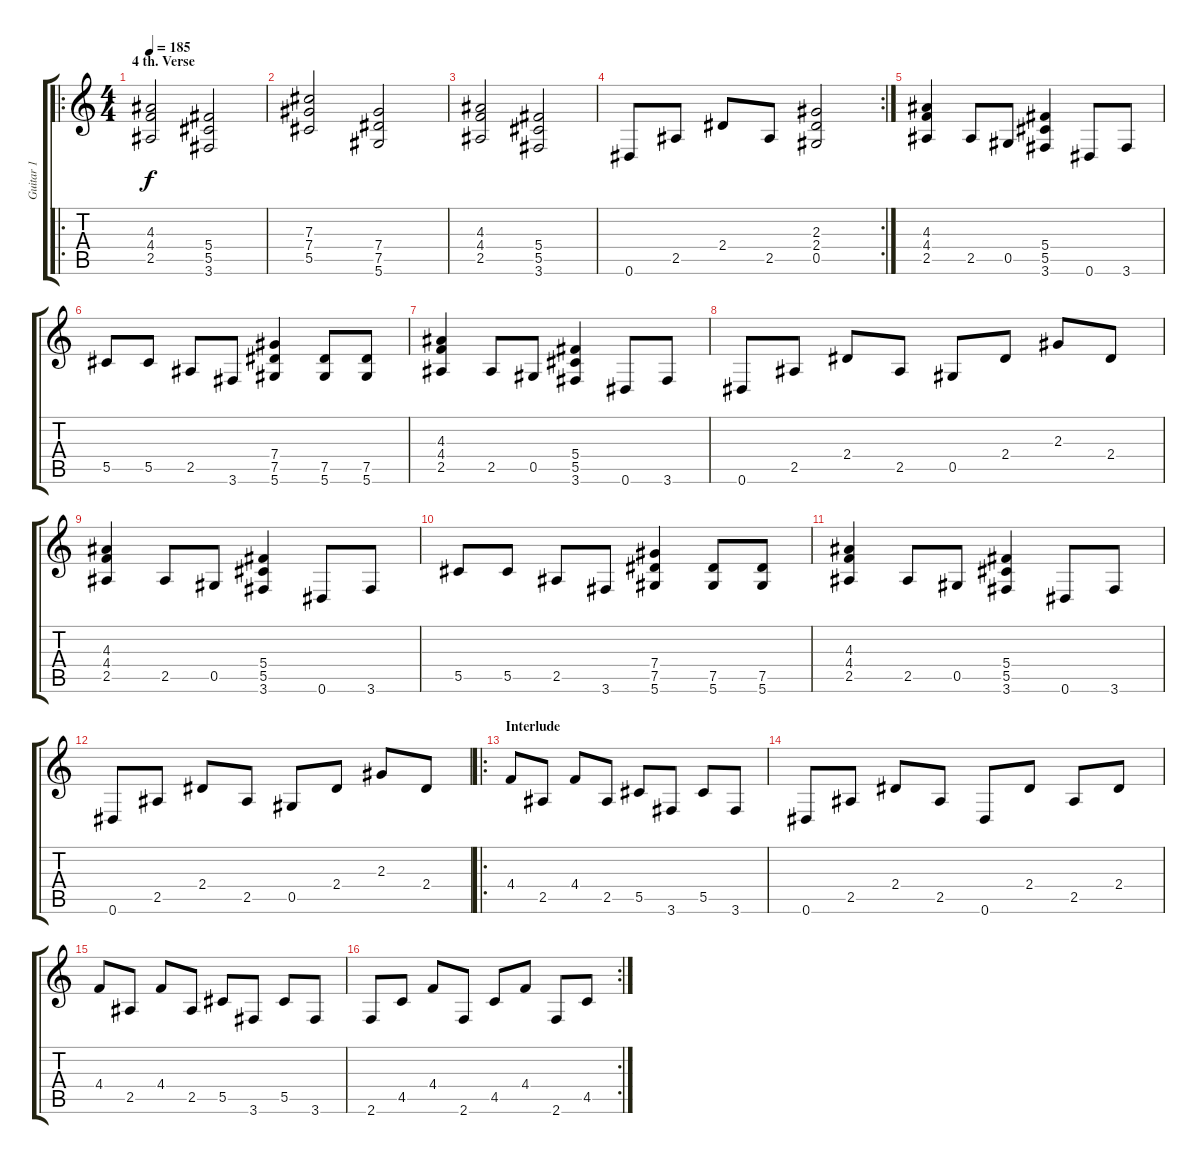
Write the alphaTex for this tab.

\track ("Guitar 1" "Guitar 1") {instrument distortionguitar}
\staff {score tabs}
\tuning (Eb4 Bb3 Gb3 Db3 Ab2 Eb2) {hide}
\ro
\ts (4 4)
\section ("" "4 th. Verse")
\tempo 185
\clef g2
\ks c
(4.3 4.4 2.5).2{dy f} (5.4 5.5 3.6).2 |
(7.3 7.4 5.5).2 (7.4 7.5 5.6).2 |
(4.3 4.4 2.5).2 (5.4 5.5 3.6).2 |
\rc 2
0.6.8 2.5.8 2.4.8 2.5.8 (2.3 2.4 0.5).2 |
(4.3 4.4 2.5).4 2.5.8 0.5.8 (5.4 5.5 3.6).4 0.6.8 3.6.8 |
5.5.8 5.5.8 2.5.8 3.6.8 (7.4 7.5 5.6).4 (7.5 5.6).8 (7.5 5.6).8 |
(4.3 4.4 2.5).4 2.5.8 0.5.8 (5.4 5.5 3.6).4 0.6.8 3.6.8 |
0.6.8 2.5.8 2.4.8 2.5.8 0.5.8 2.4.8 2.3.8 2.4.8 |
(4.3 4.4 2.5).4 2.5.8 0.5.8 (5.4 5.5 3.6).4 0.6.8 3.6.8 |
5.5.8 5.5.8 2.5.8 3.6.8 (7.4 7.5 5.6).4 (7.5 5.6).8 (7.5 5.6).8 |
(4.3 4.4 2.5).4 2.5.8 0.5.8 (5.4 5.5 3.6).4 0.6.8 3.6.8 |
0.6.8 2.5.8 2.4.8 2.5.8 0.5.8 2.4.8 2.3.8 2.4.8 |
\ro
\section ("" "Interlude")
4.4.8 2.5.8 4.4.8 2.5.8 5.5.8 3.6.8 5.5.8 3.6.8 |
0.6.8 2.5.8 2.4.8 2.5.8 0.6.8 2.4.8 2.5.8 2.4.8 |
4.4.8 2.5.8 4.4.8 2.5.8 5.5.8 3.6.8 5.5.8 3.6.8 |
\rc 2
2.6.8 4.5.8 4.4.8 2.6.8 4.5.8 4.4.8 2.6.8 4.5.8
